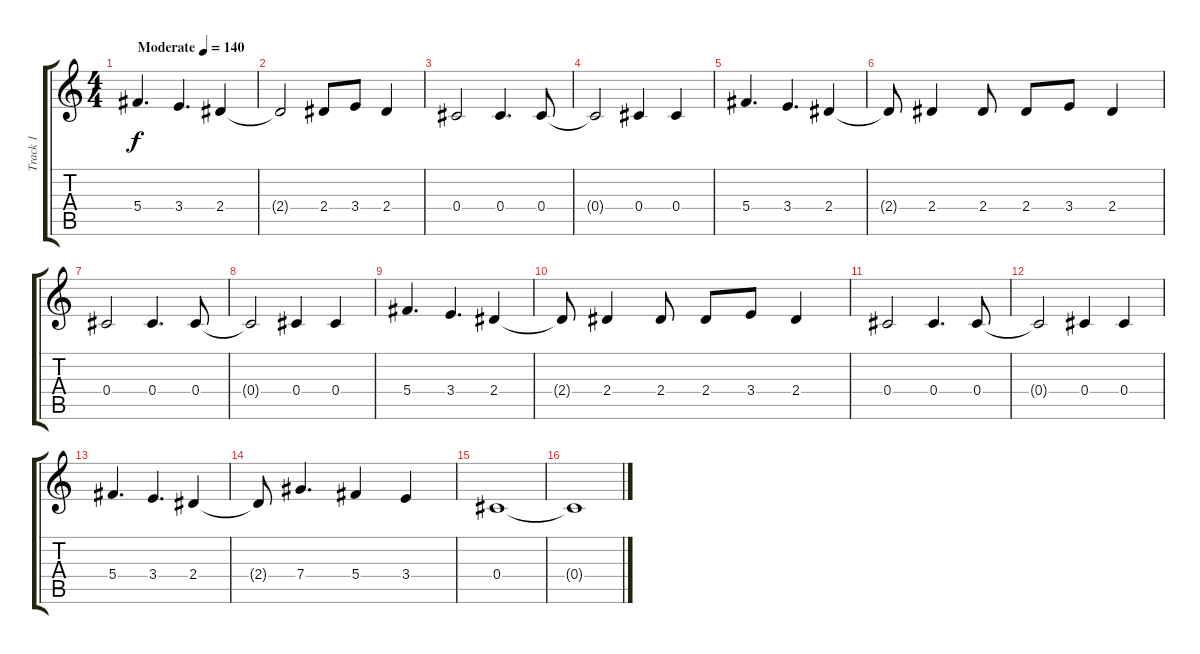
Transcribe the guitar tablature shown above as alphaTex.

\track ("Track 1" "Track 1") {instrument electricguitarjazz}
\staff {score tabs}
\tuning (Eb4 Bb3 Gb3 Db3 Ab2 Db2) {hide}
\ts (4 4)
\tempo (140 "Moderate")
\clef g2
\ks c
5.4.4{d dy f instrument electricguitarjazz} 3.4.4{d} 2.4.4 |
2.4{t}.2 2.4.8 3.4.8 2.4.4 |
0.4.2 0.4.4{d} 0.4.8 |
0.4{t}.2 0.4.4 0.4.4 |
5.4.4{d} 3.4.4{d} 2.4.4 |
2.4{t}.8 2.4.4 2.4.8 2.4.8 3.4.8 2.4.4 |
0.4.2 0.4.4{d} 0.4.8 |
0.4{t}.2 0.4.4 0.4.4 |
5.4.4{d} 3.4.4{d} 2.4.4 |
2.4{t}.8 2.4.4 2.4.8 2.4.8 3.4.8 2.4.4 |
0.4.2 0.4.4{d} 0.4.8 |
0.4{t}.2 0.4.4 0.4.4 |
5.4.4{d} 3.4.4{d} 2.4.4 |
2.4{t}.8 7.4.4{d} 5.4.4 3.4.4 |
0.4.1 |
0.4{t}.1
